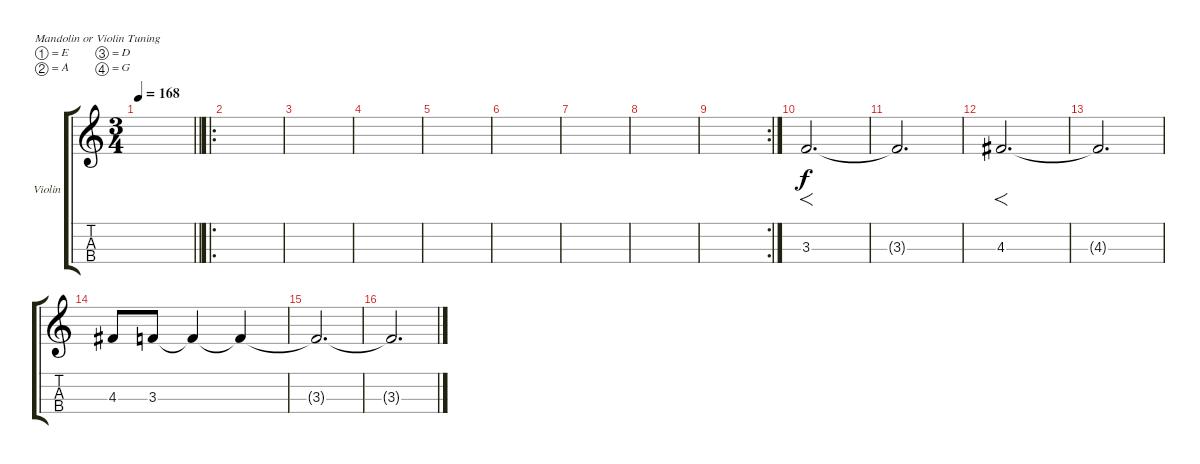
\defaultSystemsLayout 4
\bracketExtendMode groupsimilarinstruments
\firstSystemTrackNameOrientation horizontal
\otherSystemsTrackNameOrientation horizontal
\track ("Violin" "Violin") {instrument violin}
\staff {score tabs}
\tuning (E5 A4 D4 G3)
\ts (3 4)
\tempo 168
\clef g2
\scale
0.464
\barLineRight lightlight
\ks c
|
\ro
\scale
0.292 |
\scale
0.244 |
\scale
0.333333 |
\scale
0.333333 |
\scale
0.333333 |
\scale
0.322751 |
\scale
0.322751 |
\rc 2
\scale
0.354497 |
\scale
0.333333 3.3.2{f d} |
\scale
0.333333 3.3{t}.2{d} |
\scale
0.333333 4.3.2{f d} |
\scale
0.333333 4.3{t}.2{d} |
\scale
0.333333 4.3.8 3.3.8 3.3{t}.4 3.3{t}.4 |
\scale
0.333333 3.3{t}.2{d} |
\scale
0.333333 3.3{t}.2{d}
